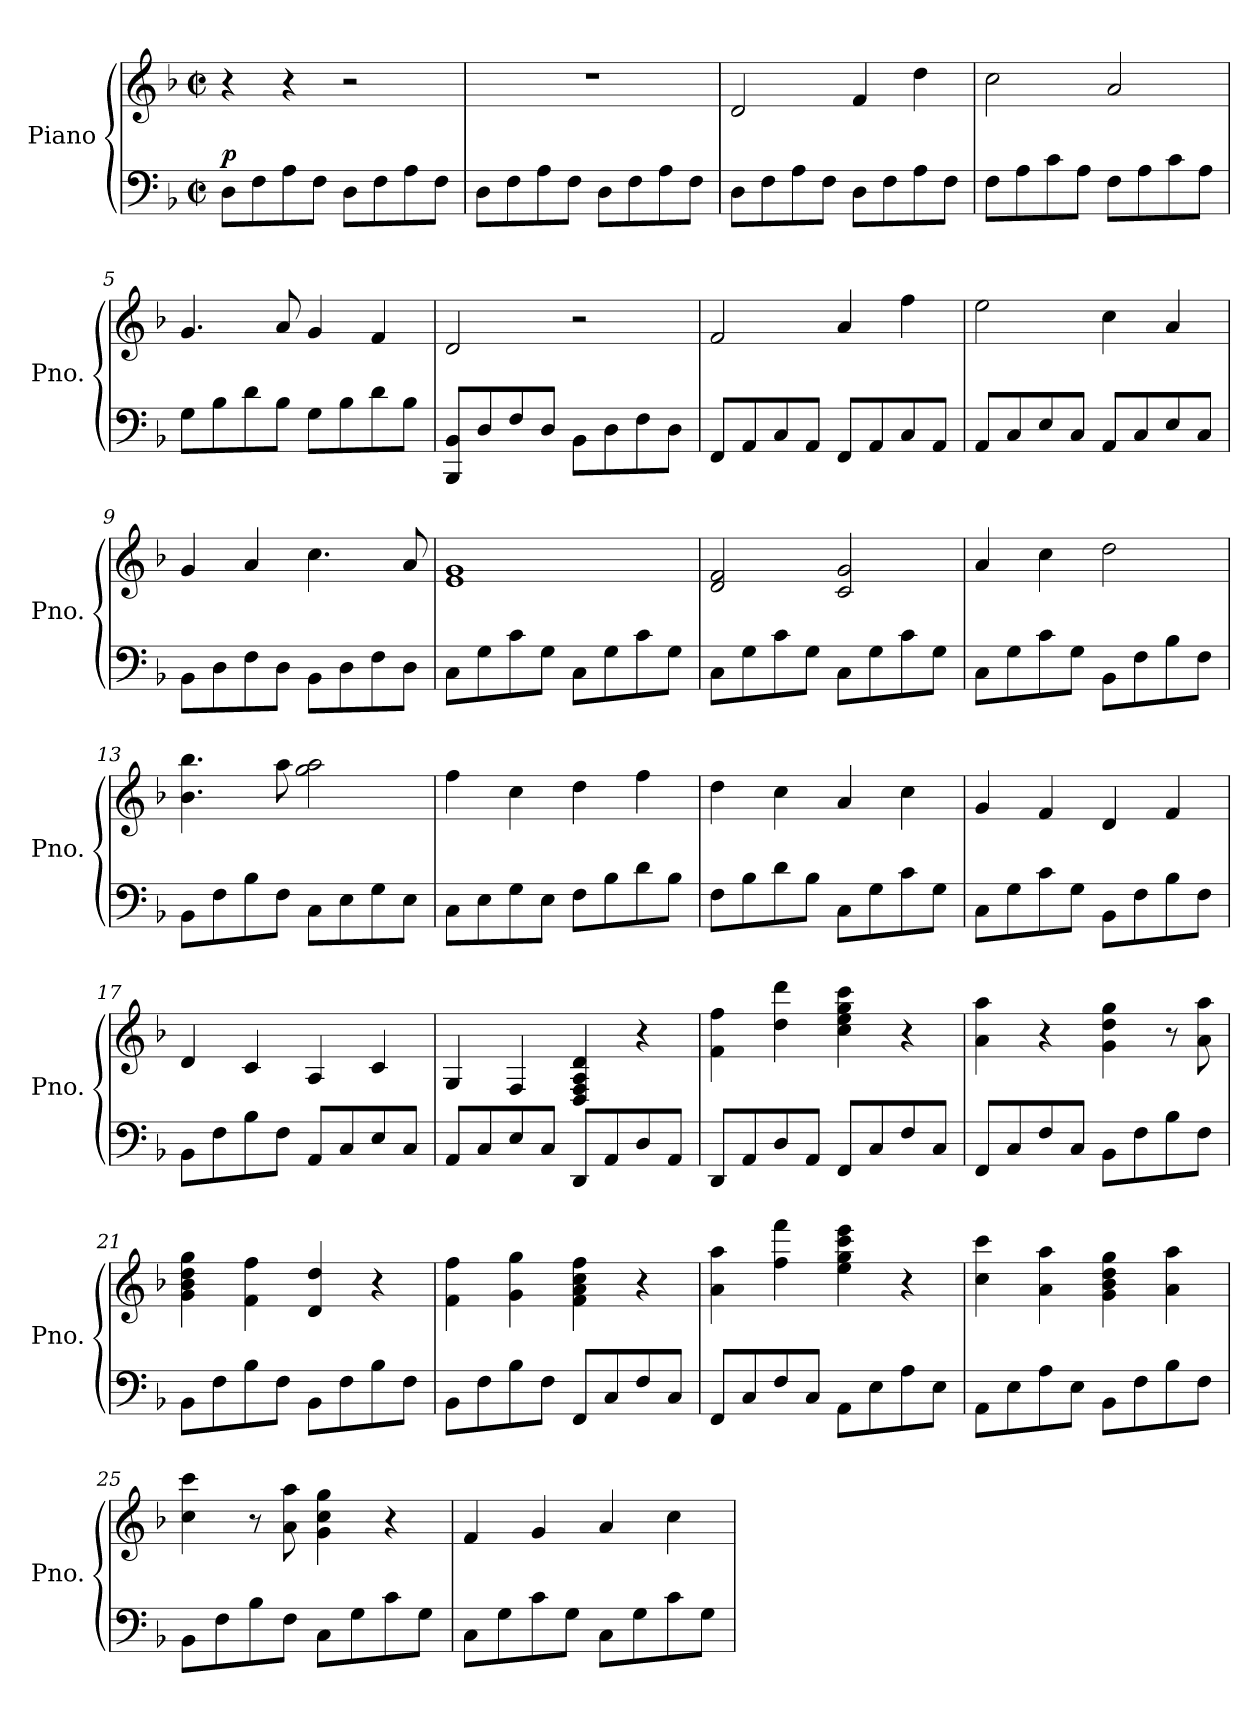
**kern	**kern	**dynam
*part1	*part1	*part1
*staff2	*staff1	*staff1/2
*I"Piano	*	*
*I'Pno.	*	*
*clefF4	*clefG2	*
*k[b-]	*k[b-]	*
*M2/2	*M2/2	*
*met(c|)	*met(c|)	*
=1	=1	=1
!	!	!LO:DY:a=2
8D\L	4r	p
8F\	.	.
8A\	4r	.
8F\J	.	.
8D\L	2r	.
8F\	.	.
8A\	.	.
8F\J	.	.
=2	=2	=2
8D\L	1r	.
8F\	.	.
8A\	.	.
8F\J	.	.
8D\L	.	.
8F\	.	.
8A\	.	.
8F\J	.	.
=3	=3	=3
8D\L	2d/	.
8F\	.	.
8A\	.	.
8F\J	.	.
8D\L	4f/	.
8F\	.	.
8A\	4dd\	.
8F\J	.	.
=4	=4	=4
8F\L	2cc\	.
8A\	.	.
8c\	.	.
8A\J	.	.
8F\L	2a/	.
8A\	.	.
8c\	.	.
8A\J	.	.
=5	=5	=5
8G\L	4.g/	.
8B-\	.	.
8d\	.	.
8B-\J	8a/	.
8G\L	4g/	.
8B-\	.	.
8d\	4f/	.
8B-\J	.	.
!!LO:LB:g=z
=6	=6	=6
8BBB-/ 8BB-/L	2d/	.
8D/	.	.
8F/	.	.
8D/J	.	.
8BB-\L	2r	.
8D\	.	.
8F\	.	.
8D\J	.	.
=7	=7	=7
8FF/L	2f/	.
8AA/	.	.
8C/	.	.
8AA/J	.	.
8FF/L	4a/	.
8AA/	.	.
8C/	4ff\	.
8AA/J	.	.
=8	=8	=8
8AA/L	2ee\	.
8C/	.	.
8E/	.	.
8C/J	.	.
8AA/L	4cc\	.
8C/	.	.
8E/	4a/	.
8C/J	.	.
=9	=9	=9
8BB-\L	4g/	.
8D\	.	.
8F\	4a/	.
8D\J	.	.
8BB-\L	4.cc\	.
8D\	.	.
8F\	.	.
8D\J	8a/	.
=10	=10	=10
8C\L	1e 1g	.
8G\	.	.
8c\	.	.
8G\J	.	.
8C\L	.	.
8G\	.	.
8c\	.	.
8G\J	.	.
!!LO:LB:g=z
=11	=11	=11
8C\L	2d/ 2f/	.
8G\	.	.
8c\	.	.
8G\J	.	.
8C\L	2c/ 2g/	.
8G\	.	.
8c\	.	.
8G\J	.	.
=12	=12	=12
8C\L	4a/	.
8G\	.	.
8c\	4cc\	.
8G\J	.	.
8BB-\L	2dd\	.
8F\	.	.
8B-\	.	.
8F\J	.	.
=13	=13	=13
8BB-\L	4.b-\ 4.bb-\	.
8F\	.	.
8B-\	.	.
8F\J	8aa\	.
8C\L	2gg\ 2aa\	.
8E\	.	.
8G\	.	.
8E\J	.	.
=14	=14	=14
8C\L	4ff\	.
8E\	.	.
8G\	4cc\	.
8E\J	.	.
8F\L	4dd\	.
8B-\	.	.
8d\	4ff\	.
8B-\J	.	.
=15	=15	=15
8F\L	4dd\	.
8B-\	.	.
8d\	4cc\	.
8B-\J	.	.
8C\L	4a/	.
8G\	.	.
8c\	4cc\	.
8G\J	.	.
!!LO:LB:g=z
=16	=16	=16
8C\L	4g/	.
8G\	.	.
8c\	4f/	.
8G\J	.	.
8BB-\L	4d/	.
8F\	.	.
8B-\	4f/	.
8F\J	.	.
=17	=17	=17
8BB-\L	4d/	.
8F\	.	.
8B-\	4c/	.
8F\J	.	.
8AA/L	4A/	.
8C/	.	.
8E/	4c/	.
8C/J	.	.
=18	=18	=18
8AA/L	4G/	.
8C/	.	.
8E/	4F/	.
8C/J	.	.
8DD/L	4D/ 4F/ 4A/ 4d/	.
8AA/	.	.
8D/	4r	.
8AA/J	.	.
=19	=19	=19
8DD/L	4f\ 4ff\	.
8AA/	.	.
8D/	4dd\ 4ddd\	.
8AA/J	.	.
8FF/L	4cc\ 4ee\ 4gg\ 4ccc\	.
8C/	.	.
8F/	4r	.
8C/J	.	.
=20	=20	=20
8FF/L	4a\ 4aa\	.
8C/	.	.
8F/	4r	.
8C/J	.	.
8BB-\L	4g\ 4dd\ 4gg\	.
8F\	.	.
8B-\	8r	.
8F\J	8a\ 8aa\	.
!!LO:LB:g=z
=21	=21	=21
8BB-\L	4g\ 4b-\ 4dd\ 4gg\	.
8F\	.	.
8B-\	4f\ 4ff\	.
8F\J	.	.
8BB-\L	4d/ 4dd/	.
8F\	.	.
8B-\	4r	.
8F\J	.	.
=22	=22	=22
8BB-\L	4f\ 4ff\	.
8F\	.	.
8B-\	4g\ 4gg\	.
8F\J	.	.
8FF/L	4f\ 4a\ 4cc\ 4ff\	.
8C/	.	.
8F/	4r	.
8C/J	.	.
=23	=23	=23
8FF/L	4a\ 4aa\	.
8C/	.	.
8F/	4ff\ 4fff\	.
8C/J	.	.
8AA\L	4ee\ 4gg\ 4ccc\ 4eee\	.
8E\	.	.
8A\	4r	.
8E\J	.	.
=24	=24	=24
8AA\L	4cc\ 4ccc\	.
8E\	.	.
8A\	4a\ 4aa\	.
8E\J	.	.
8BB-\L	4g\ 4b-\ 4dd\ 4gg\	.
8F\	.	.
8B-\	4a\ 4aa\	.
8F\J	.	.
=25	=25	=25
8BB-\L	4cc\ 4ccc\	.
8F\	.	.
8B-\	8r	.
8F\J	8a\ 8aa\	.
8C\L	4g\ 4cc\ 4gg\	.
8G\	.	.
8c\	4r	.
8G\J	.	.
!!LO:PB:g=z
=26	=26	=26
8C\L	4f/	.
8G\	.	.
8c\	4g/	.
8G\J	.	.
8C\L	4a/	.
8G\	.	.
8c\	4cc\	.
8G\J	.	.
=	=	=
*-	*-	*-
